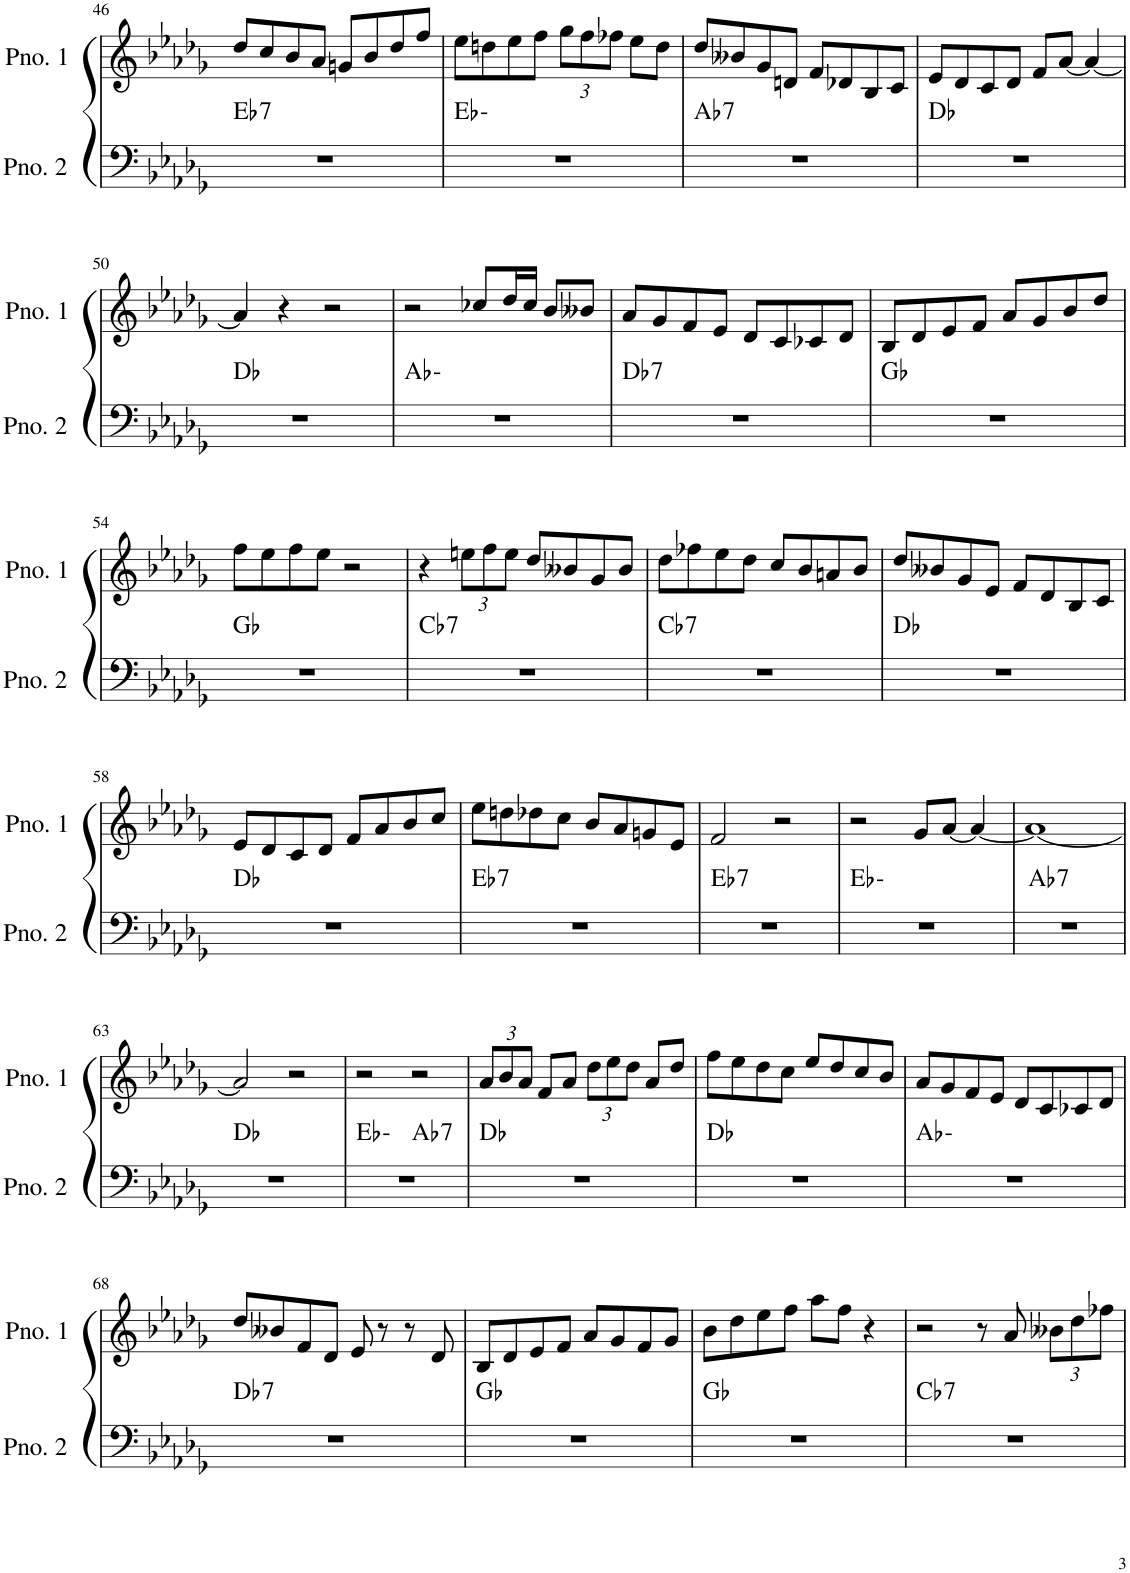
**kern	**harte	**kern
*part2	*part2	*part1
*staff2	*	*staff1
*I"ピアノ 2	*	*I"ピアノ 1
!!LO:PB:g=z
*clefF4	*	*clefG2
*k[b-e-a-d-g-]	*	*k[b-e-a-d-g-]
*M4/4	*	*M4/4
=46	=46	=46
!	!LO:H:kt=7	!
1r	Eb:7	8dd-/L
.	.	8cc/
.	.	8b-/
.	.	8a-/J
.	.	8gn/L
.	.	8b-/
.	.	8dd-/
.	.	8ff/J
=47	=47	=47
1r	Eb:min	8ee-\L
.	.	8ddn\
.	.	8ee-\
.	.	8ff\J
*	*	*Xbrackettup
.	.	12gg-\L
.	.	12ff\
.	.	12ff-X\J
.	.	8ee-\L
.	.	8dd\J
=48	=48	=48
!	!LO:H:kt=7	!
1r	Ab:7	8dd-/L
.	.	8b--X/
.	.	8g-/
.	.	8dn/J
.	.	8f/L
.	.	8d-X/
.	.	8B-/
.	.	8c/J
=49	=49	=49
1r	Db:maj	8e-/L
.	.	8d-/
.	.	8c/
.	.	8d-/J
.	.	8f/L
.	.	[8a-/J
.	.	4a-/_
!!LO:LB:g=z
=50	=50	=50
1r	Db:maj	4a-/]
.	.	4r
.	.	2r
=51	=51	=51
1r	Ab:min	2r
.	.	8cc-X/L
.	.	16dd-/L
.	.	16cc-/JJ
.	.	8b-/L
.	.	8b--X/J
=52	=52	=52
!	!LO:H:kt=7	!
1r	Db:7	8a-/L
.	.	8g-/
.	.	8f/
.	.	8e-/J
.	.	8d-/L
.	.	8c/
.	.	8c-X/
.	.	8d-/J
=53	=53	=53
1r	Gb:maj	8B-/L
.	.	8d-/
.	.	8e-/
.	.	8f/J
.	.	8a-/L
.	.	8g-/
.	.	8b-/
.	.	8dd-/J
!!LO:LB:g=z
=54	=54	=54
1r	Gb:maj	8ff\L
.	.	8ee-\
.	.	8ff\
.	.	8ee-\J
.	.	2r
=55	=55	=55
!	!LO:H:kt=7	!
1r	Cb:7	4r
.	.	12een\L
.	.	12ff\
.	.	12ee\J
.	.	8dd-/L
.	.	8b--X/
.	.	8g-/
.	.	8b--/J
=56	=56	=56
!	!LO:H:kt=7	!
1r	Cb:7	8dd-\L
.	.	8ff-X\
.	.	8ee-\
.	.	8dd-\J
.	.	8cc/L
.	.	8b-/
.	.	8an/
.	.	8b-/J
=57	=57	=57
1r	Db:maj	8dd-/L
.	.	8b--X/
.	.	8g-/
.	.	8e-/J
.	.	8f/L
.	.	8d-/
.	.	8B-/
.	.	8c/J
!!LO:LB:g=z
=58	=58	=58
1r	Db:maj	8e-/L
.	.	8d-/
.	.	8c/
.	.	8d-/J
.	.	8f/L
.	.	8a-/
.	.	8b-/
.	.	8cc/J
=59	=59	=59
!	!LO:H:kt=7	!
1r	Eb:7	8ee-\L
.	.	8ddn\
.	.	8dd-X\
.	.	8cc\J
.	.	8b-/L
.	.	8a-/
.	.	8gn/
.	.	8e-/J
=60	=60	=60
!	!LO:H:kt=7	!
1r	Eb:7	2f/
.	.	2r
=61	=61	=61
1r	Eb:min	2r
.	.	8g-/L
.	.	[8a-/J
.	.	4a-/_
=62	=62	=62
!	!LO:H:kt=7	!
1r	Ab:7	1a-_
!!LO:LB:g=z
=63	=63	=63
1r	Db:maj	2a-/]
.	.	2r
=64	=64	=64
*^	*	*
1r	2ryy	Eb:min	2r
!	!	!LO:H:kt=7	!
.	2ryy	Ab:7	2r
*v	*v	*	*
=65	=65	=65
1r	Db:maj	12a-/L
.	.	12b-/
.	.	12a-/J
.	.	8f/L
.	.	8a-/J
.	.	12dd-\L
.	.	12ee-\
.	.	12dd-\J
.	.	8a-/L
.	.	8dd-/J
=66	=66	=66
1r	Db:maj	8ff\L
.	.	8ee-\
.	.	8dd-\
.	.	8cc\J
.	.	8ee-/L
.	.	8dd-/
.	.	8cc/
.	.	8b-/J
=67	=67	=67
1r	Ab:min	8a-/L
.	.	8g-/
.	.	8f/
.	.	8e-/J
.	.	8d-/L
.	.	8c/
.	.	8c-X/
.	.	8d-/J
!!LO:LB:g=z
=68	=68	=68
!	!LO:H:kt=7	!
1r	Db:7	8dd-/L
.	.	8b--X/
.	.	8f/
.	.	8d-/J
.	.	8e-/
.	.	8r
.	.	8r
.	.	8d-/
=69	=69	=69
1r	Gb:maj	8B-/L
.	.	8d-/
.	.	8e-/
.	.	8f/J
.	.	8a-/L
.	.	8g-/
.	.	8f/
.	.	8g-/J
=70	=70	=70
1r	Gb:maj	8b-\L
.	.	8dd-\
.	.	8ee-\
.	.	8ff\J
.	.	8aa-\L
.	.	8ff\J
.	.	4r
=71	=71	=71
!	!LO:H:kt=7	!
1r	Cb:7	2r
.	.	8r
.	.	8a-/
.	.	12b--X\L
.	.	12dd-\
.	.	12ff-X\J
=	=	=
*-	*-	*-
